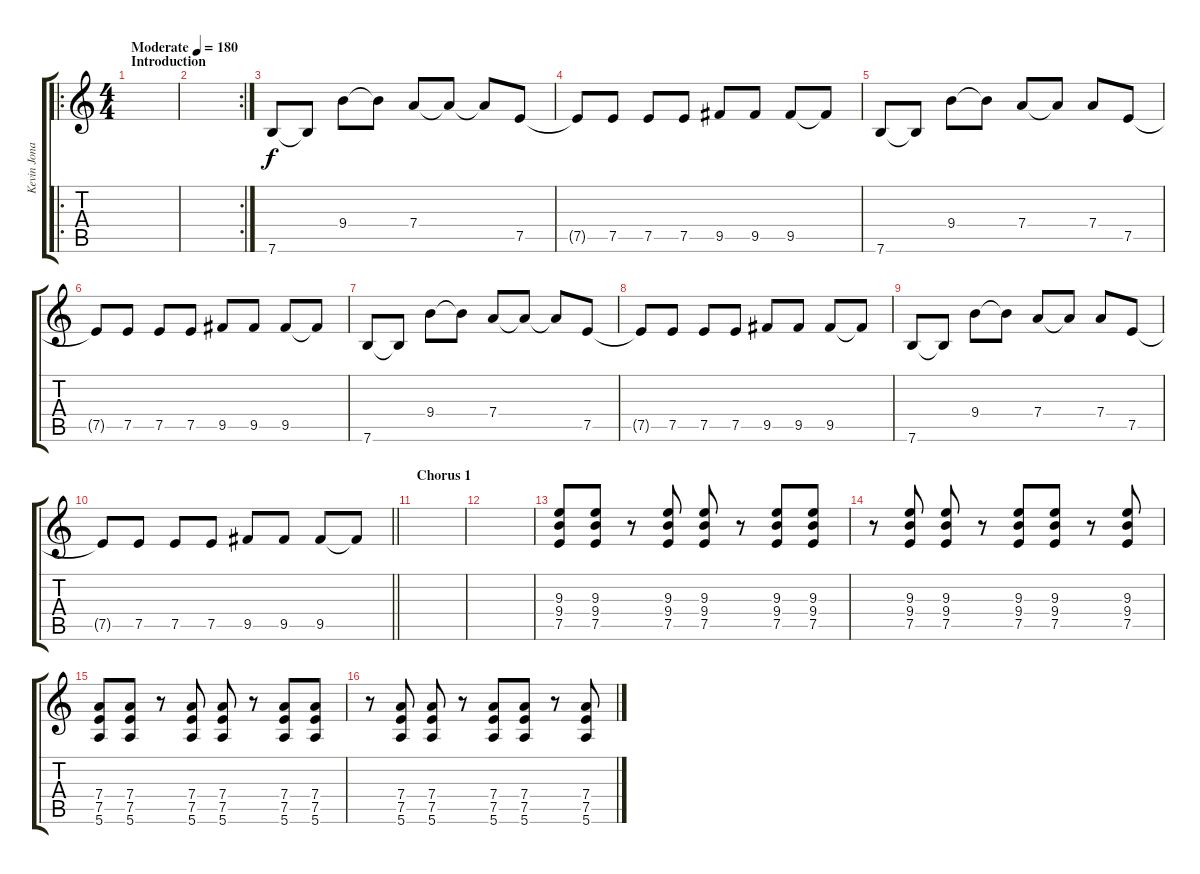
\track ("Kevin Jonas" "Kevin Jona") {instrument distortionguitar}
\staff {score tabs}
\tuning (E4 B3 G3 D3 A2 E2) {hide}
\ro
\ts (4 4)
\section ("" "Introduction")
\tempo (180 "Moderate")
\clef g2
\ks c
|
\rc 2
|
7.6.8 7.6{t}.8 9.4.8 9.4{t}.8 7.4.8 7.4{t}.8 7.4{t}.8 7.5.8 |
7.5{t}.8 7.5.8 7.5.8 7.5.8 9.5.8 9.5.8 9.5.8 9.5{t}.8 |
7.6.8 7.6{t}.8 9.4.8 9.4{t}.8 7.4.8 7.4{t}.8 7.4.8 7.5.8 |
7.5{t}.8 7.5.8 7.5.8 7.5.8 9.5.8 9.5.8 9.5.8 9.5{t}.8 |
7.6.8 7.6{t}.8 9.4.8 9.4{t}.8 7.4.8 7.4{t}.8 7.4{t}.8 7.5.8 |
7.5{t}.8 7.5.8 7.5.8 7.5.8 9.5.8 9.5.8 9.5.8 9.5{t}.8 |
7.6.8 7.6{t}.8 9.4.8 9.4{t}.8 7.4.8 7.4{t}.8 7.4.8 7.5.8 |
\barLineRight lightlight
7.5{t}.8 7.5.8 7.5.8 7.5.8 9.5.8 9.5.8 9.5.8 9.5{t}.8 |
\section ("" "Chorus 1")
|
|
(9.3 9.4 7.5).8 (9.3 9.4 7.5).8 r.8 (9.3 9.4 7.5).8 (9.3 9.4 7.5).8 r.8 (9.3 9.4 7.5).8 (9.3 9.4 7.5).8 |
r.8 (9.3 9.4 7.5).8 (9.3 9.4 7.5).8 r.8 (9.3 9.4 7.5).8 (9.3 9.4 7.5).8 r.8 (9.3 9.4 7.5).8 |
(7.4 7.5 5.6).8 (7.4 7.5 5.6).8 r.8 (7.4 7.5 5.6).8 (7.4 7.5 5.6).8 r.8 (7.4 7.5 5.6).8 (7.4 7.5 5.6).8 |
r.8 (7.4 7.5 5.6).8 (7.4 7.5 5.6).8 r.8 (7.4 7.5 5.6).8 (7.4 7.5 5.6).8 r.8 (7.4 7.5 5.6).8
